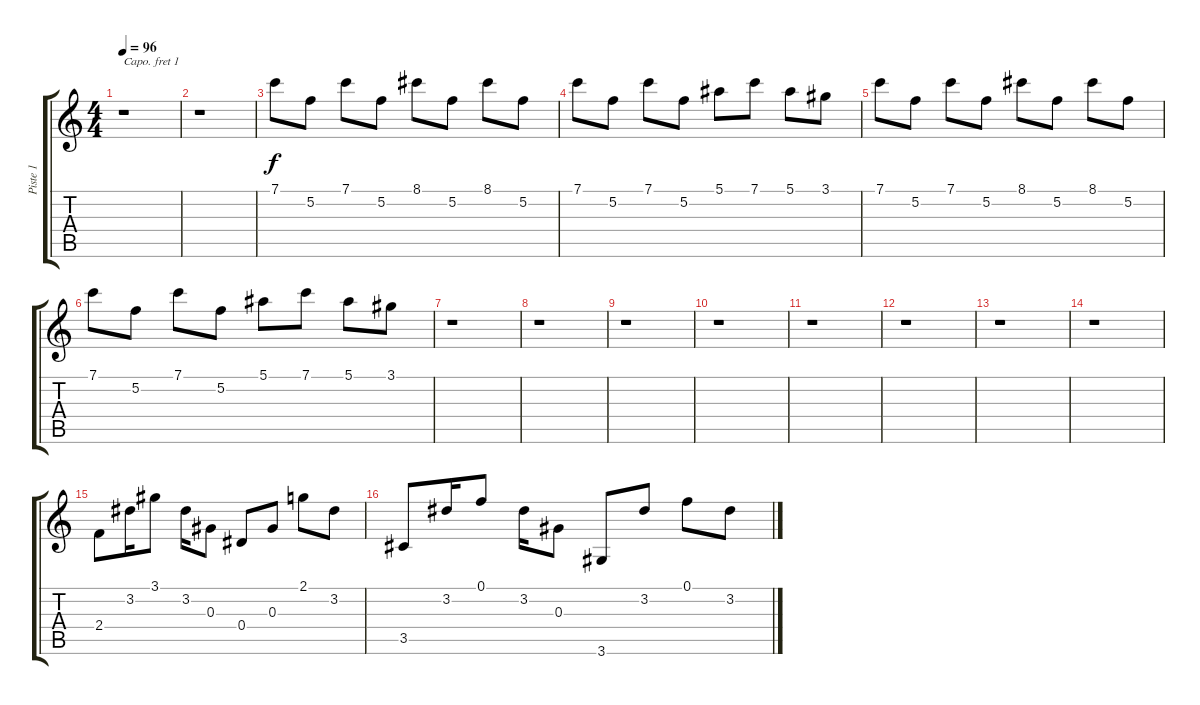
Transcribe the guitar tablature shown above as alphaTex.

\track ("Piste 1" "Piste 1") {instrument acousticguitarnylon}
\staff {score tabs}
\capo 1
\tuning (E4 B3 G3 D3 A2 E2) {hide}
\ts (4 4)
\tempo 96
\clef g2
\ks c
r.1{dy f} |
r.1 |
7.1.8{volume 13} 5.2.8 7.1.8 5.2.8 8.1.8 5.2.8 8.1.8 5.2.8 |
7.1.8 5.2.8 7.1.8 5.2.8 5.1.8 7.1.8 5.1.8 3.1.8 |
7.1.8 5.2.8 7.1.8 5.2.8 8.1.8 5.2.8 8.1.8 5.2.8 |
7.1.8 5.2.8 7.1.8 5.2.8 5.1.8 7.1.8 5.1.8 3.1.8 |
r.1 |
r.1 |
r.1 |
r.1 |
r.1 |
r.1 |
r.1 |
r.1 |
2.4.8 3.2.16 3.1.8 3.2.16 0.3.8 0.4.8 0.3.8 2.1.8 3.2.8 |
3.5.8 3.2.16 0.1.8 3.2.16 0.3.8 3.6.8 3.2.8 0.1.8 3.2.8
